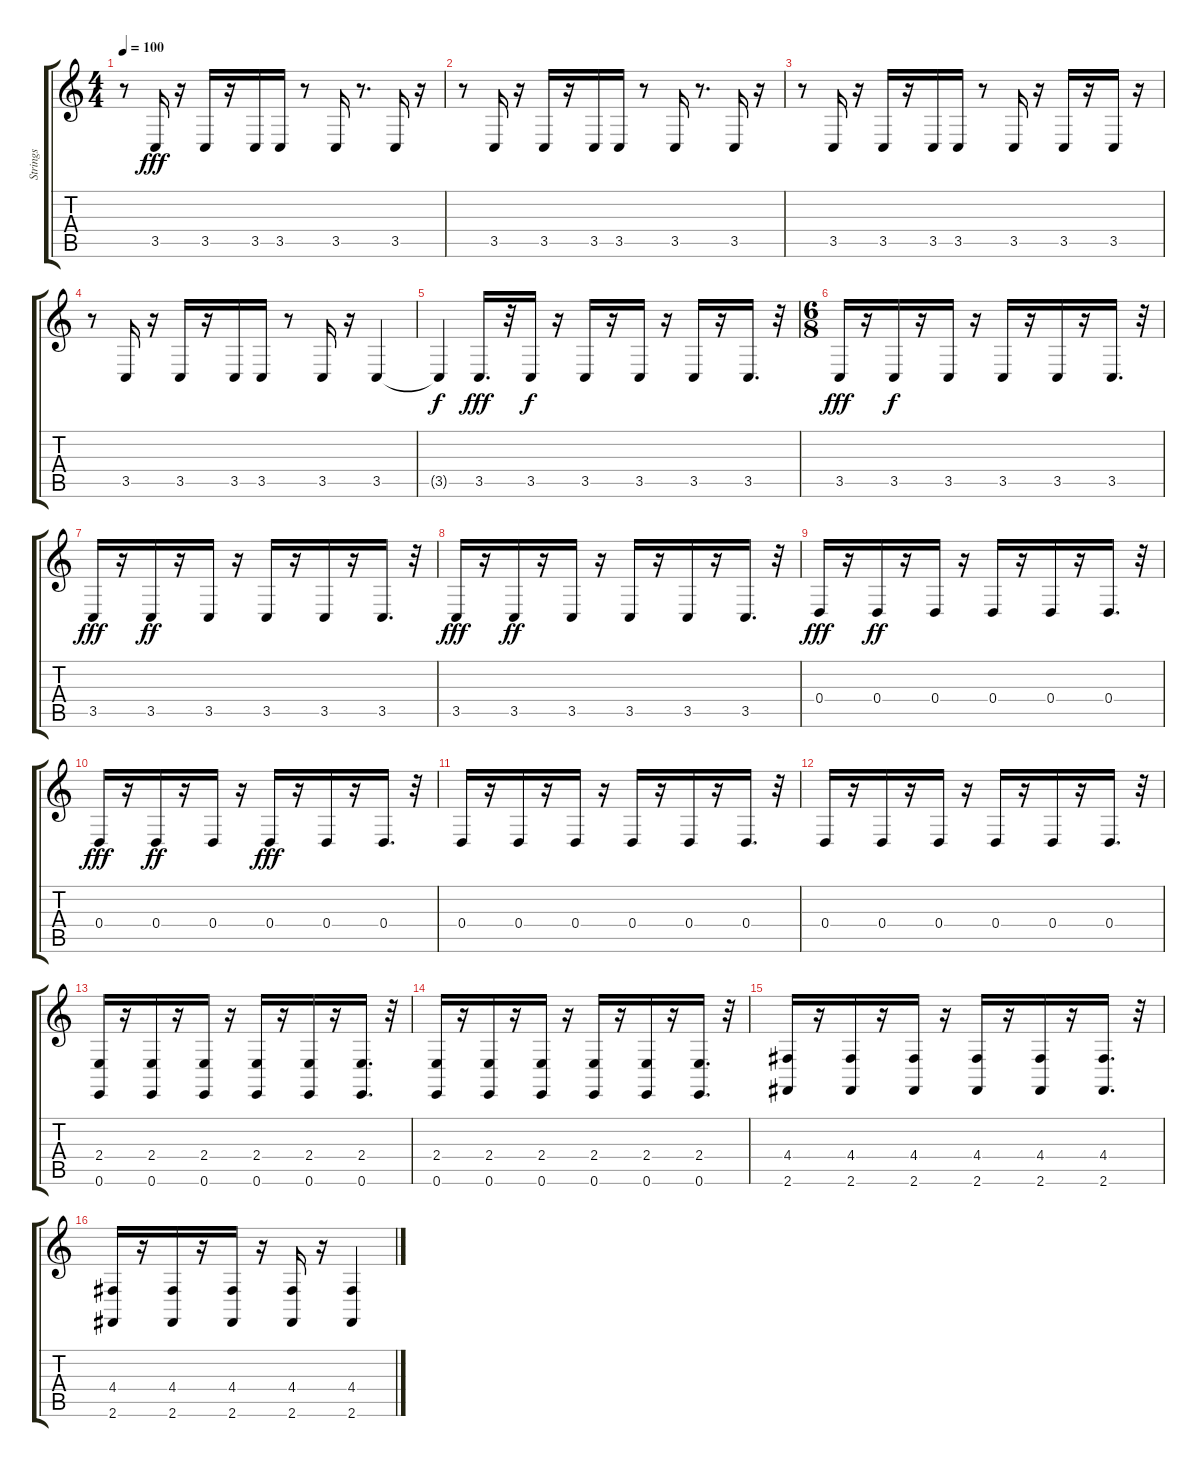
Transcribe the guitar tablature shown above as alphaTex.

\track ("Strings" "Strings") {instrument stringensemble1}
\staff {score tabs}
\tuning (E4 B3 G3 D3 A2 E2) {hide}
\ts (4 4)
\tempo 100
\clef g2
\ks c
r.8{dy fff} 3.5.16 r.16 3.5.16 r.16 3.5.16 3.5.16 r.8 3.5.16 r.8{d} 3.5.16 r.16 |
r.8 3.5.16 r.16 3.5.16 r.16 3.5.16 3.5.16 r.8 3.5.16 r.8{d} 3.5.16 r.16 |
r.8 3.5.16 r.16 3.5.16 r.16 3.5.16 3.5.16 r.8 3.5.16 r.16 3.5.16 r.16 3.5.16 r.16 |
r.8 3.5.16 r.16 3.5.16 r.16 3.5.16 3.5.16 r.8 3.5.16 r.16 3.5.4{volume 16} |
3.5{t}.4{dy f} 3.5.16{d dy fff volume 16} r.32 3.5.16{dy f} r.16 3.5.16 r.16 3.5.16 r.16 3.5.16 r.16 3.5.16{d} r.32 |
\ts (6 8)
3.5.16{dy fff} r.16 3.5.16{dy f} r.16 3.5.16 r.16 3.5.16 r.16 3.5.16 r.16 3.5.16{d} r.32 |
3.5.16{dy fff} r.16 3.5.16{dy ff} r.16 3.5.16 r.16 3.5.16 r.16 3.5.16 r.16 3.5.16{d} r.32 |
3.5.16{dy fff} r.16 3.5.16{dy ff} r.16 3.5.16 r.16 3.5.16 r.16 3.5.16 r.16 3.5.16{d} r.32 |
0.4.16{dy fff} r.16 0.4.16{dy ff} r.16 0.4.16 r.16 0.4.16 r.16 0.4.16 r.16 0.4.16{d} r.32 |
0.4.16{dy fff} r.16 0.4.16{dy ff} r.16 0.4.16 r.16 0.4.16{dy fff} r.16 0.4.16 r.16 0.4.16{d} r.32 |
0.4.16 r.16 0.4.16 r.16 0.4.16 r.16 0.4.16 r.16 0.4.16 r.16 0.4.16{d} r.32 |
0.4.16 r.16 0.4.16 r.16 0.4.16 r.16 0.4.16 r.16 0.4.16 r.16 0.4.16{d} r.32 |
(2.4 0.6).16 r.16 (2.4 0.6).16 r.16 (2.4 0.6).16 r.16 (2.4 0.6).16 r.16 (2.4 0.6).16 r.16 (2.4 0.6).16{d} r.32 |
(2.4 0.6).16 r.16 (2.4 0.6).16 r.16 (2.4 0.6).16 r.16 (2.4 0.6).16 r.16 (2.4 0.6).16 r.16 (2.4 0.6).16{d} r.32 |
(4.4 2.6).16 r.16 (4.4 2.6).16 r.16 (4.4 2.6).16 r.16 (4.4 2.6).16 r.16 (4.4 2.6).16 r.16 (4.4 2.6).16{d} r.32 |
(4.4 2.6).16 r.16 (4.4 2.6).16 r.16 (4.4 2.6).16 r.16 (4.4 2.6).16 r.16 (4.4 2.6).4
